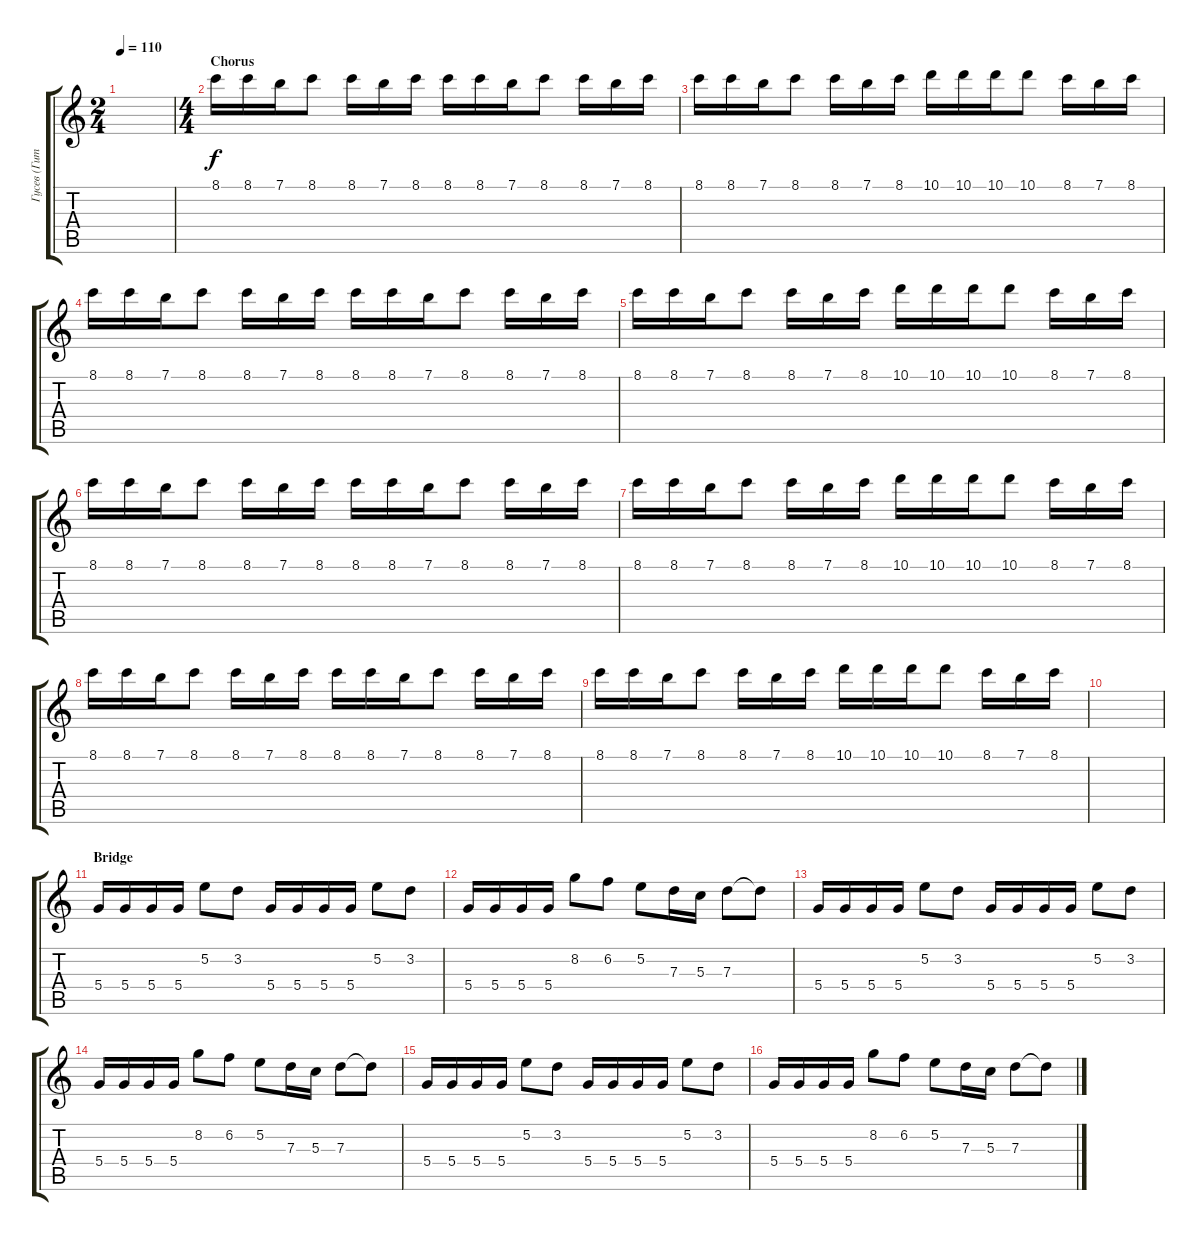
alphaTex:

\track ("Гусев (Гитара №1)" "Гусев (Гит") {instrument distortionguitar}
\staff {score tabs}
\tuning (E4 B3 G3 D3 A2 E2) {hide}
\ts (2 4)
\tempo 110
\clef g2
\ks c
|
\ts (4 4)
\section ("" "Chorus")
8.1.16{instrument electricguitarclean} 8.1.16 7.1.16 8.1.8 8.1.16 7.1.16 8.1.16 8.1.16 8.1.16 7.1.16 8.1.8 8.1.16 7.1.16 8.1.16 |
8.1.16 8.1.16 7.1.16 8.1.8 8.1.16 7.1.16 8.1.16 10.1.16 10.1.16 10.1.16 10.1.8 8.1.16 7.1.16 8.1.16 |
8.1.16{instrument electricguitarclean} 8.1.16 7.1.16 8.1.8 8.1.16 7.1.16 8.1.16 8.1.16 8.1.16 7.1.16 8.1.8 8.1.16 7.1.16 8.1.16 |
8.1.16 8.1.16 7.1.16 8.1.8 8.1.16 7.1.16 8.1.16 10.1.16 10.1.16 10.1.16 10.1.8 8.1.16 7.1.16 8.1.16 |
8.1.16{instrument electricguitarclean} 8.1.16 7.1.16 8.1.8 8.1.16 7.1.16 8.1.16 8.1.16 8.1.16 7.1.16 8.1.8 8.1.16 7.1.16 8.1.16 |
8.1.16 8.1.16 7.1.16 8.1.8 8.1.16 7.1.16 8.1.16 10.1.16 10.1.16 10.1.16 10.1.8 8.1.16 7.1.16 8.1.16 |
8.1.16{instrument electricguitarclean} 8.1.16 7.1.16 8.1.8 8.1.16 7.1.16 8.1.16 8.1.16 8.1.16 7.1.16 8.1.8 8.1.16 7.1.16 8.1.16 |
8.1.16 8.1.16 7.1.16 8.1.8 8.1.16 7.1.16 8.1.16 10.1.16 10.1.16 10.1.16 10.1.8 8.1.16 7.1.16 8.1.16 |
|
\section ("" "Bridge")
5.4.16{volume 13 instrument distortionguitar} 5.4.16 5.4.16 5.4.16 5.2.8 3.2.8 5.4.16 5.4.16 5.4.16 5.4.16 5.2.8 3.2.8 |
5.4.16 5.4.16 5.4.16 5.4.16 8.2.8 6.2.8 5.2.8 7.3.16 5.3.16 7.3.8 7.3{t}.8 |
5.4.16 5.4.16 5.4.16 5.4.16 5.2.8 3.2.8 5.4.16 5.4.16 5.4.16 5.4.16 5.2.8 3.2.8 |
5.4.16 5.4.16 5.4.16 5.4.16 8.2.8 6.2.8 5.2.8 7.3.16 5.3.16 7.3.8 7.3{t}.8 |
5.4.16{volume 13 instrument distortionguitar} 5.4.16 5.4.16 5.4.16 5.2.8 3.2.8 5.4.16 5.4.16 5.4.16 5.4.16 5.2.8 3.2.8 |
5.4.16 5.4.16 5.4.16 5.4.16 8.2.8 6.2.8 5.2.8 7.3.16 5.3.16 7.3.8 7.3{t}.8
